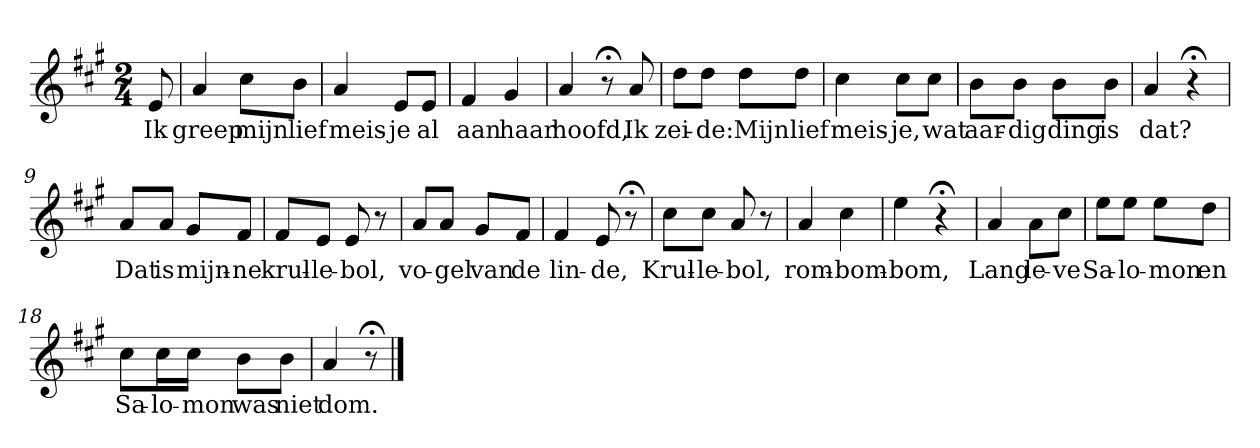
**kern	**text
*part1	*part1
*staff1	*staff1
*k[f#c#g#]	*
*A:	*
*M2/4	*
*MM120	*
=	=
8e	Ik
=1	=1
4a	greep
8cc#L	mijn
8bJ	lief
=2	=2
4a	meis-
8eL	-je
8eJ	al
=3	=3
4f#	aan
4g#	haar
=4	=4
4a	hoofd,
8r;<	.
8a	Ik
=5	=5
8ddL	zei-
8ddJ	-de:
8ddL	Mijn
8ddJ	lief
=6	=6
4cc#	meis-
8cc#L	-je,
8cc#J	wat
=7	=7
8bL	aar-
8bJ	-dig
8bL	ding
8bJ	is
=8	=8
4a	dat?
4r;<	.
=9	=9
8aL	Dat
8aJ	is
8g#L	mijn-
8f#J	-ne
=10	=10
8f#L	krul-
8eJ	-le-
8e	-bol,
8r	.
=11	=11
8aL	vo-
8aJ	-gel
8g#L	van
8f#J	de
=12	=12
4f#	lin-
8e	-de,
8r;<	.
=13	=13
8cc#L	Krul-
8cc#J	-le-
8a	-bol,
8r	.
=14	=14
4a	rom-
4cc#	-bom-
=15	=15
4ee	-bom,
4r;<	.
=16	=16
4a	Lang
8aL	le-
8cc#J	-ve
=17	=17
8eeL	Sa-
8eeJ	-lo-
8eeL	-mon
8ddJ	en
=18	=18
8cc#L	Sa-
16cc#L	-lo-
16cc#JJ	-mon
8bL	was
8bJ	niet
=19	=19
4a	dom.
8r;<	.
==	==
*-	*-
